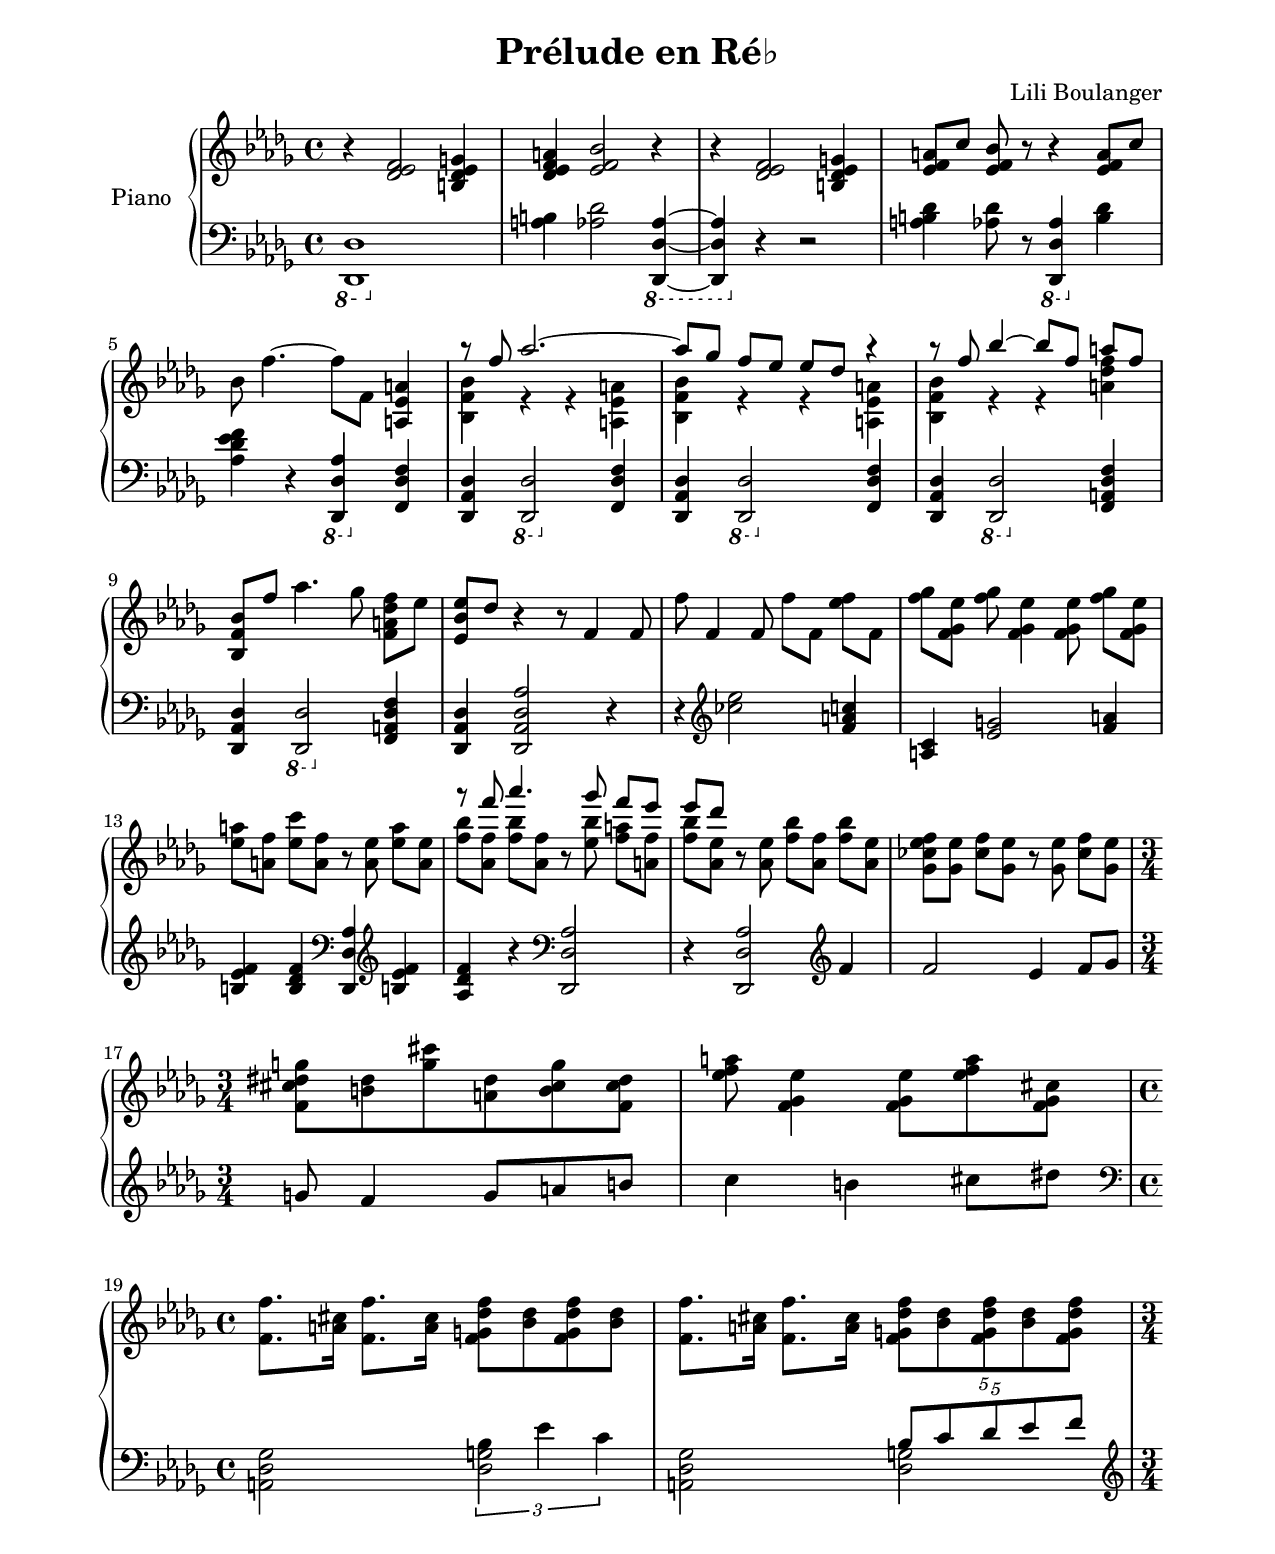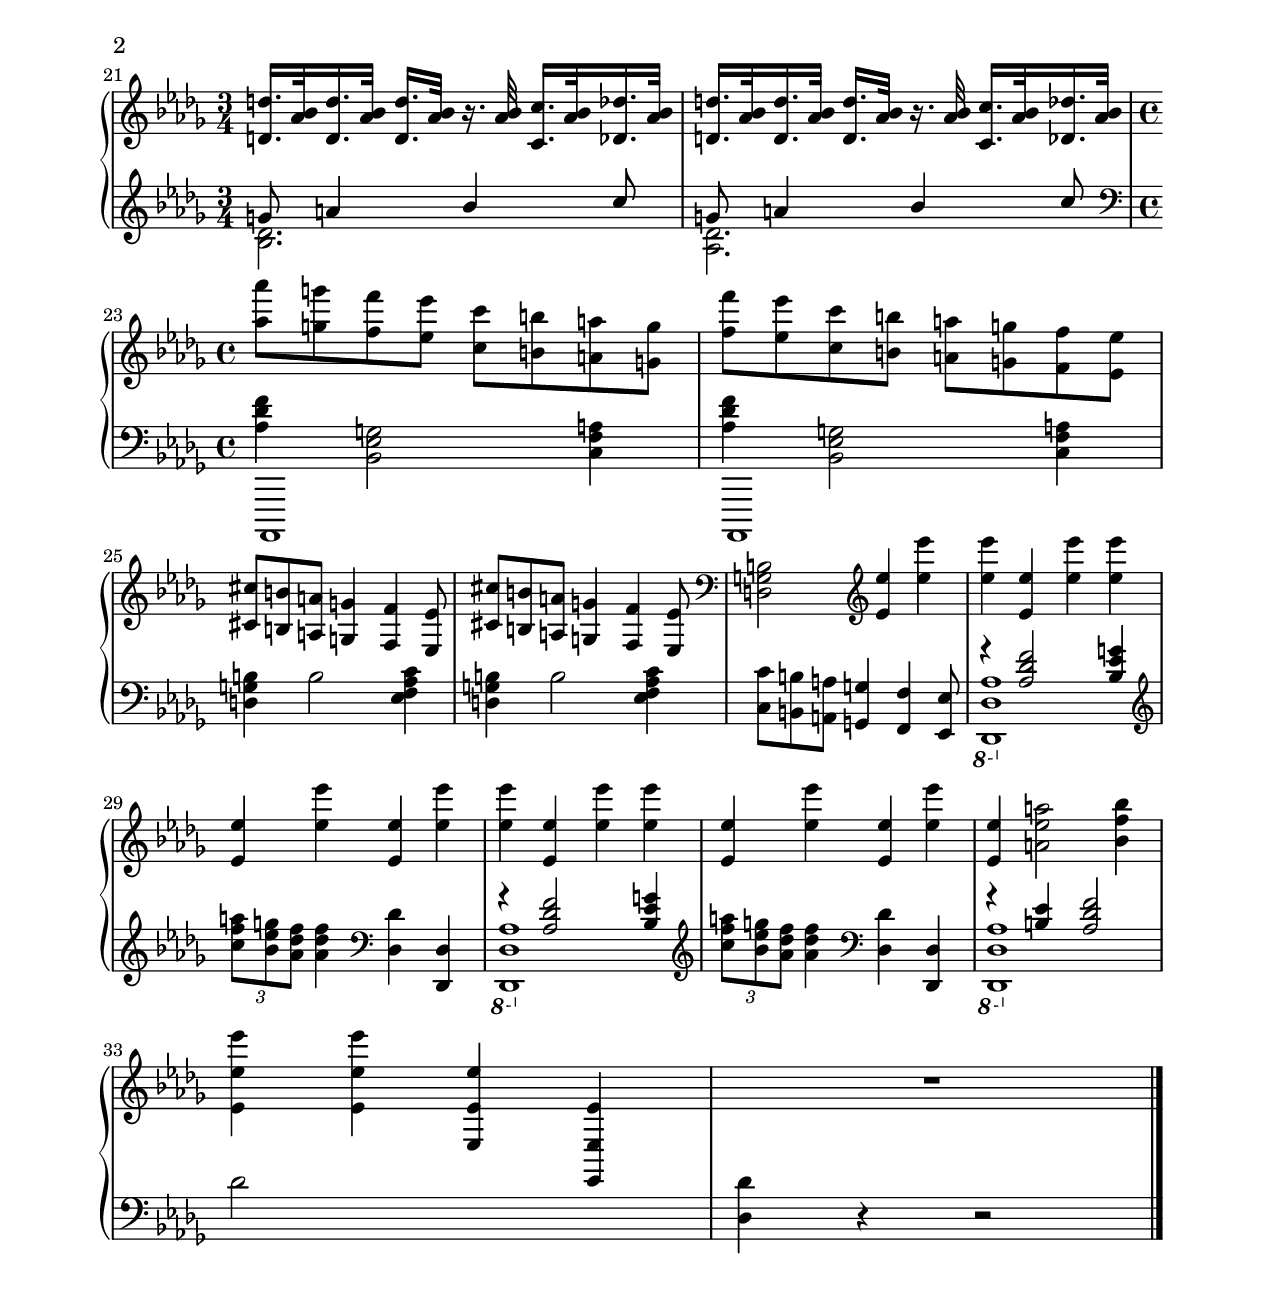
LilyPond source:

\version "2.24.0"

\include "settings.ily"
\include "style.ily"

\header {
  title = \markup { "Prélude en Ré♭" }
  composer = "Lili Boulanger"
}

key_signature = \key df \major

beam_override = {
  \set Timing.beamExceptions = #'()
  \set Timing.baseMoment = #(ly:make-moment 1/4)
  \set Timing.beatStructure = 1,1,1,1
}

middle = \relative c'' {
  <bf' f>8 <f af,> <bf f> <f af,> r <bf ef,> <a f> <f a,> |
  <bf f>8 <ef, af,> r <ef af,> <bf' f> <f af,> <bf f> <ef, af,> |
  <f ef cf gf>8 <ef gf,> <f cf> <ef gf,> r <ef gf,> <f cf> <ef gf,> |
}

upper = \relative c' {
  \clef treble
  \key_signature
  \time 4/4

  r4 <df ef f>2 <b df ef g>4 |
  <df ef f a> <ef f bf>2 r4 |
  r <df ef f>2 <b df ef g>4 |
  <ef f a>8 c' <ef, f bf> r r4 <ef f a>8 c' |

  bf8 f'4.~ f8 f, <a ef a,>4 |
  <<
    \new Voice {
      \voiceOne r8 f' af2.~ |
      af8 gf f ef ef df r4 |
      r8 f bf4~ bf8 f a f |
    }
    \new Voice {
      \voiceTwo <bf,, f' bf>4 r r <a ef' a> |
      <bf' f bf,> r r <a ef a,> |
      <bf f bf,> r r <f' df a> |
    }
  >>

  <bf,, f' bf>8 f'' af4. gf8 <f, a df f> ef' |
  <ef, bf' ef> df' r4 r8 f,4 f8 |
  f' f,4 f8 f'8 f, <ef'  f> f, |
  <f' gf> <ef gf, f> <f gf> <ef gf, f>4 <ef gf, f>8 <f gf> <ef gf, f> |

  <a ef> <f a,> <c' ef,> <f, a,> r <ef a,> <a ef> <ef a,> |

  <<
    \new Voice {
      \voiceOne
      r8 f' af4. gf8 f ef |
      ef df s2. |
    }
    \middle
  >>

  \time 3/4

  <g, ds cs f,>8 <b, ds> <g' cs> <ds a> <g cs, b> <ds cs f,> |
  <a' f ef> <ef gf, f>4 <ef gf, f>8 <a f ef> <cs, gf f> |

  \time 4/4
  <f f,>8. <cs a>16 <f f,>8. <cs a>16 <f df g, f>8 <df bf> <f df g, f> <df bf> |
  <f f,>8. <cs a>16 <f f,>8. <cs a>16
  \tuplet 5/4 { <f df g, f>8 <df bf> <f df g, f> <df bf> <f df g, f> } |

  \time 3/4

  \repeat unfold 2 {
    <d d,>16. <af bf>32 <d d,>16. <af bf>32 <d d,>16. <af bf>32
    r16. <af bf>32 <c c,>16. <af bf>32 <df df,>16. <af bf>32 |
  }

  \time 4/4

  <af'' af,>8 <g g,> <f f,> <ef ef,> <c c,> <b b,> <a a,> <g g,> |
  <f' f,> <ef ef,> <c c,> <b b,> <a a,> <g g,> <f f,> <ef ef,> |
  \repeat unfold 2 {
    <cs cs,> <b b,> <a a,> <g g,>4 <f f,> <ef ef,>8 |
  }

  \clef "bass"
  <b g d>2

  \clef "treble"
  <ef ef'>4 <ef' ef'> |
  <ef ef'> <ef, ef'> <ef' ef'> <ef ef'> |
  <ef, ef'> <ef' ef'> <ef, ef'> <ef' ef'> |
  <ef ef'> <ef, ef'> <ef' ef'> <ef ef'> |
  <ef, ef'> <ef' ef'> <ef, ef'> <ef' ef'> |
  <ef, ef'> <a' ef a,>2 <bf f bf,>4 |
  <ef ef, ef,> <ef ef, ef,> <ef, ef, ef,> <ef, ef, ef,> |
  R1 |

  \bar "|."
}

lower = \relative c {
  \clef bass
  \key_signature
  \time 4/4
  \beam_override

  \ottava #-1 <df, df,>1 \ottava #0 |
  <a'' b>4 <af df>2 \ottava #-1 <df,,, df' af'>4~ |
  <df df' af'>4 \ottava #0 r4 r2 |
  <a''' b df>4 <af df>8 r \ottava #-1 <df,,, df' af'>4 \ottava #0 <b''' df>4 |

  <af df ef f> r \ottava #-1 <df,,, df' af'> \ottava #0 <f' df' f> |
  \repeat unfold 2 {
    <df af' df> \ottava #-1 <df, df'>2 \ottava #0 <f' df' f>4 |
  }

  \repeat unfold 2 {
    <df af' df> \ottava #-1 <df, df'>2 \ottava #0 <f' a df f>4 |
  }
  <df af' df> <df af' df af'>2 r4 |
  r

  \clef "treble"
  <cf''' ef>2 <f, a c>4 |
  <c a> <ef g>2 <f a>4 |

  <f ef b> <f df b>

  \clef "bass"
  <df,, df' af'>

  \clef "treble"
  <f'' ef b>

  <f df af> r

  \clef "bass"
  <df,, df' af'>2 |

  r4 <df df' af'>2

  \clef "treble"
  f''4 |
  f2 ef4 f8 gf |

  \time 3/4

  g8 f4 g8 a b |
  c4 b cs8 ds |

  \time 4/4
  \clef "bass"
  <a,, df gf>2
  <<
    \tuplet 3/2 { bf'4 ef c }
    <df, g>2
  >> |

  <a df gf>2
  <<
    \new Voice { \voiceOne \tuplet 5/4 { bf'8 c df ef f } }
    \new Voice { \voiceTwo <df, g>2 }
  >> |

  \clef "treble"
  <<
    \new Voice { \voiceOne g'8 a4 bf c8 }
    \new Voice { \voiceTwo <bf, df>2. }
  >> |

  <<
    \new Voice { \voiceOne g'8 a4 bf c8 }
    \new Voice { \voiceTwo <af, df>2. }
  >> |

  \time 4/4
  \clef "bass"
  \repeat unfold 2 {
    <<
      { <af df f>4 <g ef bf>2 <a f c>4 }
      \new Voice { af,,,1 }
    >> |
  }

  \repeat unfold 2 {
    <b''' g d>4 b2 <c af f ef>4 |
  }

  <c c,>8 <b b,> <a a,> <g g,>4 <f f,> <ef ef,>8 |

  \repeat unfold 2 {
    <<
      {
        \voiceTwo
        \ottava #-1 <df,, df' af'>1 |
      }
      \\
      {
        \voiceOne
        r4 \ottava #0 <af''' df f>2 <bf ef g>4 |
      }
    >>

    \clef "treble"

    \tuplet 3/2 {
      <c' f a>8 <bf ef g> <af df f>
    }

    <af df f>4

    \clef "bass"

    <df,, df'>
    <df, df'> |
  }

  <<
    {
      \voiceTwo
      \ottava #-1 <df, df' af'>1 |
    }
    \\
    {
      \voiceOne
      r4 \ottava #0 <b''' ef>4 <af df f>2 |
    }
  >>

  df2 s2 |
  <df, df'>4 r r2 |

}

\layout {
  \context {
    \Score
    \consists #(set-bars-per-line '(4))
  }
}

\score {
  \new PianoStaff \with {
    instrumentName = "Piano"
  } {
    <<
      \new Staff = "upper" \upper
      \new Staff = "lower" \lower
    >>
  }
}
